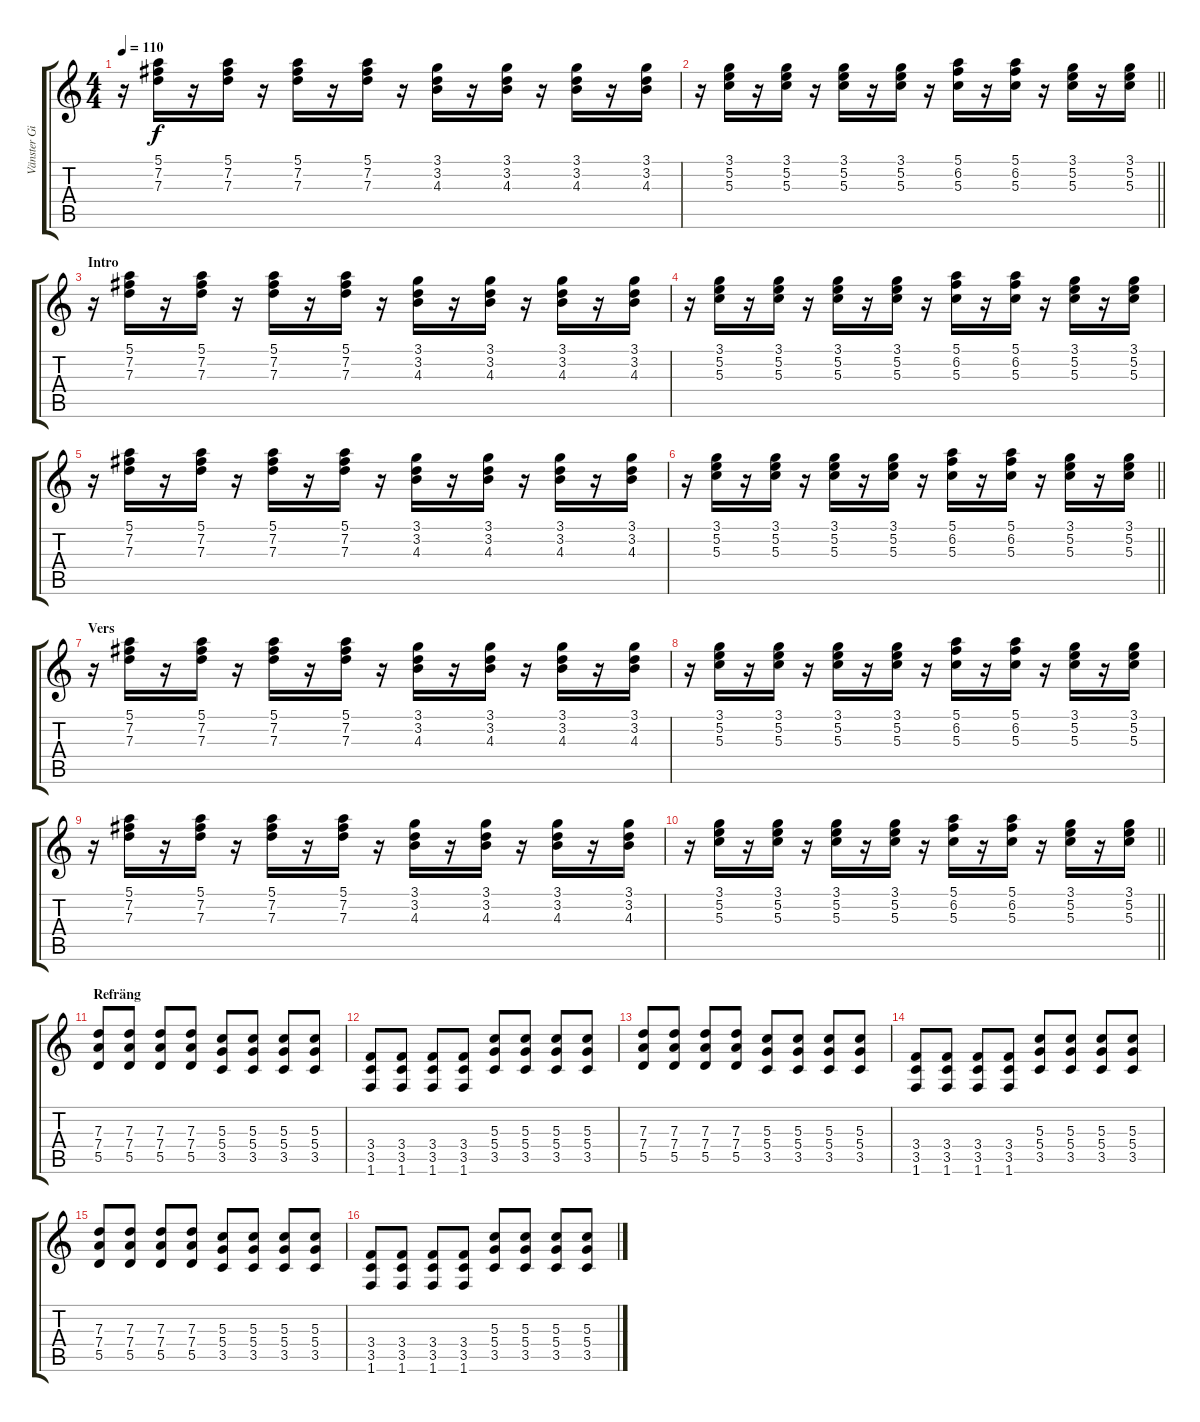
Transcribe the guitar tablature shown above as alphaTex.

\track ("Vänster Gitarr - Mathias" "Vänster Gi") {instrument distortionguitar}
\staff {score tabs}
\tuning (E4 B3 G3 D3 A2 E2) {hide}
\ts (4 4)
\tempo 110
\clef g2
\ks c
r.16{dy f} (5.1 7.2 7.3).16 r.16 (5.1 7.2 7.3).16 r.16 (5.1 7.2 7.3).16 r.16 (5.1 7.2 7.3).16 r.16 (3.1 3.2 4.3).16 r.16 (3.1 3.2 4.3).16 r.16 (3.1 3.2 4.3).16 r.16 (3.1 3.2 4.3).16 |
\barLineRight lightlight
r.16 (3.1 5.2 5.3).16 r.16 (3.1 5.2 5.3).16 r.16 (3.1 5.2 5.3).16 r.16 (3.1 5.2 5.3).16 r.16 (5.1 6.2 5.3).16 r.16 (5.1 6.2 5.3).16 r.16 (3.1 5.2 5.3).16 r.16 (3.1 5.2 5.3).16 |
\section ("" "Intro")
r.16 (5.1 7.2 7.3).16 r.16 (5.1 7.2 7.3).16 r.16 (5.1 7.2 7.3).16 r.16 (5.1 7.2 7.3).16 r.16 (3.1 3.2 4.3).16 r.16 (3.1 3.2 4.3).16 r.16 (3.1 3.2 4.3).16 r.16 (3.1 3.2 4.3).16 |
r.16 (3.1 5.2 5.3).16 r.16 (3.1 5.2 5.3).16 r.16 (3.1 5.2 5.3).16 r.16 (3.1 5.2 5.3).16 r.16 (5.1 6.2 5.3).16 r.16 (5.1 6.2 5.3).16 r.16 (3.1 5.2 5.3).16 r.16 (3.1 5.2 5.3).16 |
r.16 (5.1 7.2 7.3).16 r.16 (5.1 7.2 7.3).16 r.16 (5.1 7.2 7.3).16 r.16 (5.1 7.2 7.3).16 r.16 (3.1 3.2 4.3).16 r.16 (3.1 3.2 4.3).16 r.16 (3.1 3.2 4.3).16 r.16 (3.1 3.2 4.3).16 |
\barLineRight lightlight
r.16 (3.1 5.2 5.3).16 r.16 (3.1 5.2 5.3).16 r.16 (3.1 5.2 5.3).16 r.16 (3.1 5.2 5.3).16 r.16 (5.1 6.2 5.3).16 r.16 (5.1 6.2 5.3).16 r.16 (3.1 5.2 5.3).16 r.16 (3.1 5.2 5.3).16 |
\section ("" "Vers")
r.16 (5.1 7.2 7.3).16 r.16 (5.1 7.2 7.3).16 r.16 (5.1 7.2 7.3).16 r.16 (5.1 7.2 7.3).16 r.16 (3.1 3.2 4.3).16 r.16 (3.1 3.2 4.3).16 r.16 (3.1 3.2 4.3).16 r.16 (3.1 3.2 4.3).16 |
r.16 (3.1 5.2 5.3).16 r.16 (3.1 5.2 5.3).16 r.16 (3.1 5.2 5.3).16 r.16 (3.1 5.2 5.3).16 r.16 (5.1 6.2 5.3).16 r.16 (5.1 6.2 5.3).16 r.16 (3.1 5.2 5.3).16 r.16 (3.1 5.2 5.3).16 |
r.16 (5.1 7.2 7.3).16 r.16 (5.1 7.2 7.3).16 r.16 (5.1 7.2 7.3).16 r.16 (5.1 7.2 7.3).16 r.16 (3.1 3.2 4.3).16 r.16 (3.1 3.2 4.3).16 r.16 (3.1 3.2 4.3).16 r.16 (3.1 3.2 4.3).16 |
\barLineRight lightlight
r.16 (3.1 5.2 5.3).16 r.16 (3.1 5.2 5.3).16 r.16 (3.1 5.2 5.3).16 r.16 (3.1 5.2 5.3).16 r.16 (5.1 6.2 5.3).16 r.16 (5.1 6.2 5.3).16 r.16 (3.1 5.2 5.3).16 r.16 (3.1 5.2 5.3).16 |
\section ("" "Refräng")
(7.3 7.4 5.5).8 (7.3 7.4 5.5).8 (7.3 7.4 5.5).8 (7.3 7.4 5.5).8 (5.3 5.4 3.5).8 (5.3 5.4 3.5).8 (5.3 5.4 3.5).8 (5.3 5.4 3.5).8 |
(3.4 3.5 1.6).8 (3.4 3.5 1.6).8 (3.4 3.5 1.6).8 (3.4 3.5 1.6).8 (5.3 5.4 3.5).8 (5.3 5.4 3.5).8 (5.3 5.4 3.5).8 (5.3 5.4 3.5).8 |
(7.3 7.4 5.5).8 (7.3 7.4 5.5).8 (7.3 7.4 5.5).8 (7.3 7.4 5.5).8 (5.3 5.4 3.5).8 (5.3 5.4 3.5).8 (5.3 5.4 3.5).8 (5.3 5.4 3.5).8 |
(3.4 3.5 1.6).8 (3.4 3.5 1.6).8 (3.4 3.5 1.6).8 (3.4 3.5 1.6).8 (5.3 5.4 3.5).8 (5.3 5.4 3.5).8 (5.3 5.4 3.5).8 (5.3 5.4 3.5).8 |
(7.3 7.4 5.5).8 (7.3 7.4 5.5).8 (7.3 7.4 5.5).8 (7.3 7.4 5.5).8 (5.3 5.4 3.5).8 (5.3 5.4 3.5).8 (5.3 5.4 3.5).8 (5.3 5.4 3.5).8 |
(3.4 3.5 1.6).8 (3.4 3.5 1.6).8 (3.4 3.5 1.6).8 (3.4 3.5 1.6).8 (5.3 5.4 3.5).8 (5.3 5.4 3.5).8 (5.3 5.4 3.5).8 (5.3 5.4 3.5).8
